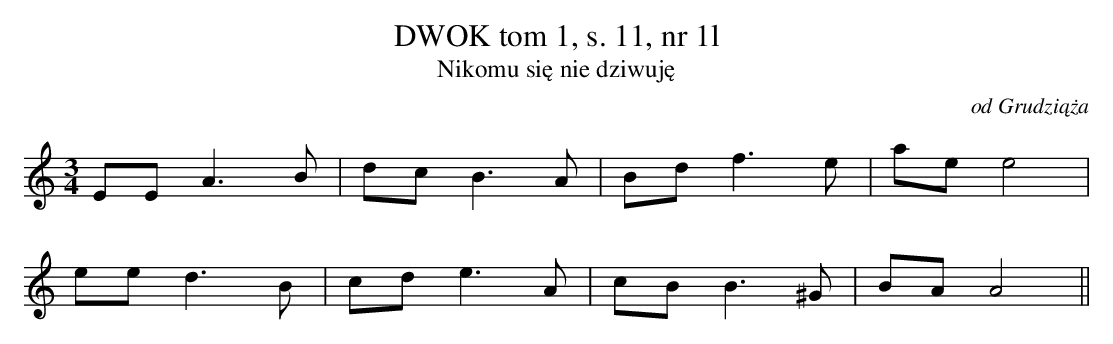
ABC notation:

X:1
T: DWOK tom 1, s. 11, nr 1l
T: Nikomu się nie dziwuję
O: od Grudziąża
M: 3/4
L: 1/8
K: C
EEA3B | dcB3A | Bdf3e | aee4 |
eed3B | cde3A | cBB3^G | BAA4||
